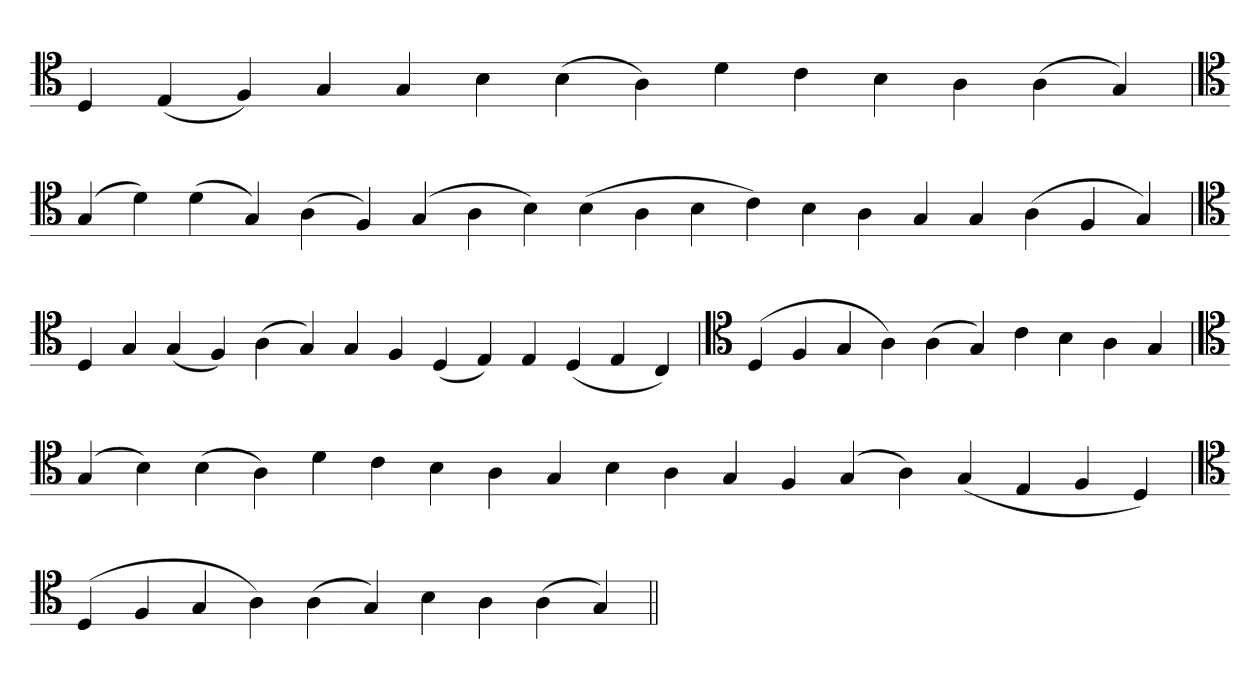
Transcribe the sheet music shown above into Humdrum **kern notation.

**kern
*part1
*staff1
*clefC4
=
4D
(4E
4F)
4G
4G
4B
(4B
4A)
4d
4c
4B
4A
(4A
4G)
=
*clefC4
(4G
4d)
(4d
4G)
(4A
4F)
(4G
4A
4B)
(4B
4A
4B
4c)
4B
4A
4G
4G
(4A
4F
4G)
='
*clefC4
4D
4G
(4G
4F)
(4A
4G)
4G
4F
(4D
4E)
4E
(4D
4E
4C)
='
*clefC4
(4D
4F
4G
4A)
(4A
4G)
4c
4B
4A
4G
=`
*clefC4
(4G
4B)
(4B
4A)
4d
4c
4B
4A
4G
4B
4A
4G
4F
(4G
4A)
(4G
4E
4F
4D)
=`
*clefC4
(4D
4F
4G
4A)
(4A
4G)
4B
4A
(4A
4G)
=||
*-
